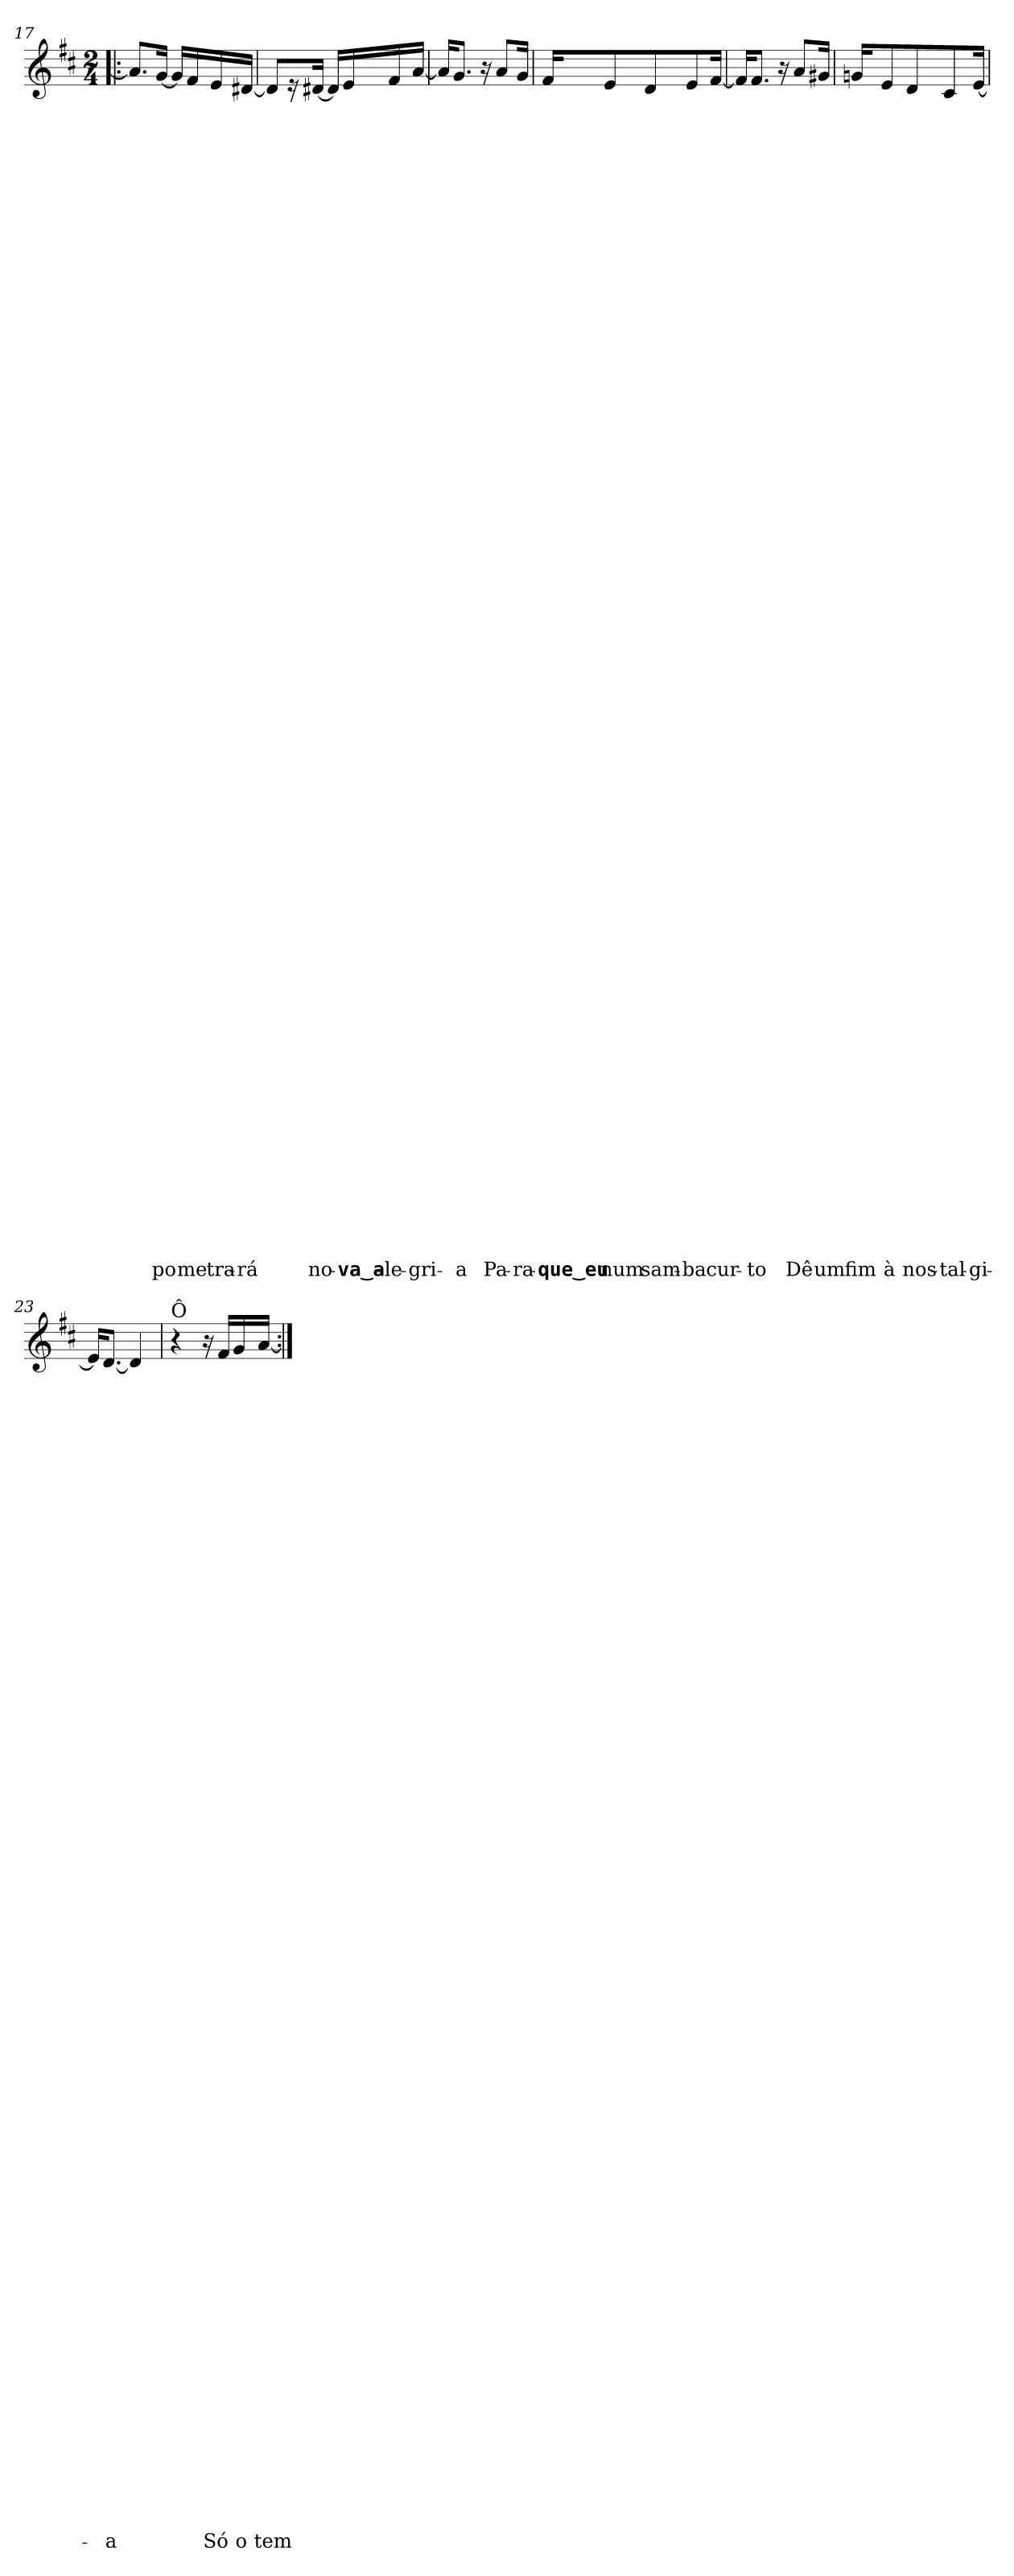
**kern	**text	**text	**text	**text	**text	**text	**text	**text	**text	**text	**text	**text	**text	**text	**text	**text	**text	**text	**text	**text	**text	**text	**text	**text	**text	**text	**text	**text	**text	**text	**text	**text	**text	**text	**text	**text	**text	**text	**text	**text	**text	**text	**text	**text	**text	**text	**text	**text	**text	**text	**text	**text	**text	**text	**text	**text	**text	**text	**text	**text	**text
*part1	*part1	*part1	*part1	*part1	*part1	*part1	*part1	*part1	*part1	*part1	*part1	*part1	*part1	*part1	*part1	*part1	*part1	*part1	*part1	*part1	*part1	*part1	*part1	*part1	*part1	*part1	*part1	*part1	*part1	*part1	*part1	*part1	*part1	*part1	*part1	*part1	*part1	*part1	*part1	*part1	*part1	*part1	*part1	*part1	*part1	*part1	*part1	*part1	*part1	*part1	*part1	*part1	*part1	*part1	*part1	*part1	*part1	*part1	*part1	*part1	*part1
*staff1	*staff1	*staff1	*staff1	*staff1	*staff1	*staff1	*staff1	*staff1	*staff1	*staff1	*staff1	*staff1	*staff1	*staff1	*staff1	*staff1	*staff1	*staff1	*staff1	*staff1	*staff1	*staff1	*staff1	*staff1	*staff1	*staff1	*staff1	*staff1	*staff1	*staff1	*staff1	*staff1	*staff1	*staff1	*staff1	*staff1	*staff1	*staff1	*staff1	*staff1	*staff1	*staff1	*staff1	*staff1	*staff1	*staff1	*staff1	*staff1	*staff1	*staff1	*staff1	*staff1	*staff1	*staff1	*staff1	*staff1	*staff1	*staff1	*staff1	*staff1	*staff1
*clefG2	*	*	*	*	*	*	*	*	*	*	*	*	*	*	*	*	*	*	*	*	*	*	*	*	*	*	*	*	*	*	*	*	*	*	*	*	*	*	*	*	*	*	*	*	*	*	*	*	*	*	*	*	*	*	*	*	*	*	*	*	*
*k[f#c#]	*	*	*	*	*	*	*	*	*	*	*	*	*	*	*	*	*	*	*	*	*	*	*	*	*	*	*	*	*	*	*	*	*	*	*	*	*	*	*	*	*	*	*	*	*	*	*	*	*	*	*	*	*	*	*	*	*	*	*	*	*
*D:	*	*	*	*	*	*	*	*	*	*	*	*	*	*	*	*	*	*	*	*	*	*	*	*	*	*	*	*	*	*	*	*	*	*	*	*	*	*	*	*	*	*	*	*	*	*	*	*	*	*	*	*	*	*	*	*	*	*	*	*	*
*M2/4	*	*	*	*	*	*	*	*	*	*	*	*	*	*	*	*	*	*	*	*	*	*	*	*	*	*	*	*	*	*	*	*	*	*	*	*	*	*	*	*	*	*	*	*	*	*	*	*	*	*	*	*	*	*	*	*	*	*	*	*	*
=17!|:	=17!|:	=17!|:	=17!|:	=17!|:	=17!|:	=17!|:	=17!|:	=17!|:	=17!|:	=17!|:	=17!|:	=17!|:	=17!|:	=17!|:	=17!|:	=17!|:	=17!|:	=17!|:	=17!|:	=17!|:	=17!|:	=17!|:	=17!|:	=17!|:	=17!|:	=17!|:	=17!|:	=17!|:	=17!|:	=17!|:	=17!|:	=17!|:	=17!|:	=17!|:	=17!|:	=17!|:	=17!|:	=17!|:	=17!|:	=17!|:	=17!|:	=17!|:	=17!|:	=17!|:	=17!|:	=17!|:	=17!|:	=17!|:	=17!|:	=17!|:	=17!|:	=17!|:	=17!|:	=17!|:	=17!|:	=17!|:	=17!|:	=17!|:	=17!|:	=17!|:	=17!|:
8.a/L]	.	.	.	.	.	.	.	.	.	.	.	.	.	.	.	.	.	.	.	.	.	.	.	.	.	.	.	.	.	.	.	.	.	.	.	.	.	.	.	.	.	.	.	.	.	.	.	.	.	.	.	.	.	.	.	.	.	.	.	.	.
!	!	!	!	!	!	!	!	!	!	!	!	!	!	!	!	!	!	!	!	!	!	!	!	!	!	!	!	!	!	!	!	!	!	!	!	!	!	!	!	!	!	!	!	!	!	!	!	!	!	!	!	!	!	!	!	!	!	!	!	!	!LO:LY:b
[16g/Jk	.	.	.	.	.	.	.	.	.	.	.	.	.	.	.	.	.	.	.	.	.	.	.	.	.	.	.	.	.	.	.	.	.	.	.	.	.	.	.	.	.	.	.	.	.	.	.	.	.	.	.	.	.	.	.	.	.	.	.	.	-po
16g/LL]	.	.	.	.	.	.	.	.	.	.	.	.	.	.	.	.	.	.	.	.	.	.	.	.	.	.	.	.	.	.	.	.	.	.	.	.	.	.	.	.	.	.	.	.	.	.	.	.	.	.	.	.	.	.	.	.	.	.	.	.	.
!	!	!	!	!	!	!	!	!	!	!	!	!	!	!	!	!	!	!	!	!	!	!	!	!	!	!	!	!	!	!	!	!	!	!	!	!	!	!	!	!	!	!	!	!	!	!	!	!	!	!	!	!	!	!	!	!	!	!	!	!	!LO:LY:b
16f#/	.	.	.	.	.	.	.	.	.	.	.	.	.	.	.	.	.	.	.	.	.	.	.	.	.	.	.	.	.	.	.	.	.	.	.	.	.	.	.	.	.	.	.	.	.	.	.	.	.	.	.	.	.	.	.	.	.	.	.	.	me
!	!	!	!	!	!	!	!	!	!	!	!	!	!	!	!	!	!	!	!	!	!	!	!	!	!	!	!	!	!	!	!	!	!	!	!	!	!	!	!	!	!	!	!	!	!	!	!	!	!	!	!	!	!	!	!	!	!	!	!	!	!LO:LY:b
16e/	.	.	.	.	.	.	.	.	.	.	.	.	.	.	.	.	.	.	.	.	.	.	.	.	.	.	.	.	.	.	.	.	.	.	.	.	.	.	.	.	.	.	.	.	.	.	.	.	.	.	.	.	.	.	.	.	.	.	.	.	tra-
!	!	!	!	!	!	!	!	!	!	!	!	!	!	!	!	!	!	!	!	!	!	!	!	!	!	!	!	!	!	!	!	!	!	!	!	!	!	!	!	!	!	!	!	!	!	!	!	!	!	!	!	!	!	!	!	!	!	!	!	!	!LO:LY:b
[16d#X/JJ	.	.	.	.	.	.	.	.	.	.	.	.	.	.	.	.	.	.	.	.	.	.	.	.	.	.	.	.	.	.	.	.	.	.	.	.	.	.	.	.	.	.	.	.	.	.	.	.	.	.	.	.	.	.	.	.	.	.	.	.	-rá
=18	=18	=18	=18	=18	=18	=18	=18	=18	=18	=18	=18	=18	=18	=18	=18	=18	=18	=18	=18	=18	=18	=18	=18	=18	=18	=18	=18	=18	=18	=18	=18	=18	=18	=18	=18	=18	=18	=18	=18	=18	=18	=18	=18	=18	=18	=18	=18	=18	=18	=18	=18	=18	=18	=18	=18	=18	=18	=18	=18	=18	=18
8d#/L]	.	.	.	.	.	.	.	.	.	.	.	.	.	.	.	.	.	.	.	.	.	.	.	.	.	.	.	.	.	.	.	.	.	.	.	.	.	.	.	.	.	.	.	.	.	.	.	.	.	.	.	.	.	.	.	.	.	.	.	.	.
16r	.	.	.	.	.	.	.	.	.	.	.	.	.	.	.	.	.	.	.	.	.	.	.	.	.	.	.	.	.	.	.	.	.	.	.	.	.	.	.	.	.	.	.	.	.	.	.	.	.	.	.	.	.	.	.	.	.	.	.	.	.
!	!	!	!	!	!	!	!	!	!	!	!	!	!	!	!	!	!	!	!	!	!	!	!	!	!	!	!	!	!	!	!	!	!	!	!	!	!	!	!	!	!	!	!	!	!	!	!	!	!	!	!	!	!	!	!	!	!	!	!	!	!LO:LY:b
[16d#X/Jk	.	.	.	.	.	.	.	.	.	.	.	.	.	.	.	.	.	.	.	.	.	.	.	.	.	.	.	.	.	.	.	.	.	.	.	.	.	.	.	.	.	.	.	.	.	.	.	.	.	.	.	.	.	.	.	.	.	.	.	.	no-
16d#/LL]	.	.	.	.	.	.	.	.	.	.	.	.	.	.	.	.	.	.	.	.	.	.	.	.	.	.	.	.	.	.	.	.	.	.	.	.	.	.	.	.	.	.	.	.	.	.	.	.	.	.	.	.	.	.	.	.	.	.	.	.	.
!	!	!	!	!	!	!	!	!	!	!	!	!	!	!	!	!	!	!	!	!	!	!	!	!	!	!	!	!	!	!	!	!	!	!	!	!	!	!	!	!	!	!	!	!	!	!	!	!	!	!	!	!	!	!	!	!	!	!	!	!	!LO:LY:b
16e/	.	.	.	.	.	.	.	.	.	.	.	.	.	.	.	.	.	.	.	.	.	.	.	.	.	.	.	.	.	.	.	.	.	.	.	.	.	.	.	.	.	.	.	.	.	.	.	.	.	.	.	.	.	.	.	.	.	.	.	.	-va‿a-
!	!	!	!	!	!	!	!	!	!	!	!	!	!	!	!	!	!	!	!	!	!	!	!	!	!	!	!	!	!	!	!	!	!	!	!	!	!	!	!	!	!	!	!	!	!	!	!	!	!	!	!	!	!	!	!	!	!	!	!	!	!LO:LY:b
16f#/	.	.	.	.	.	.	.	.	.	.	.	.	.	.	.	.	.	.	.	.	.	.	.	.	.	.	.	.	.	.	.	.	.	.	.	.	.	.	.	.	.	.	.	.	.	.	.	.	.	.	.	.	.	.	.	.	.	.	.	.	-le-
!	!	!	!	!	!	!	!	!	!	!	!	!	!	!	!	!	!	!	!	!	!	!	!	!	!	!	!	!	!	!	!	!	!	!	!	!	!	!	!	!	!	!	!	!	!	!	!	!	!	!	!	!	!	!	!	!	!	!	!	!	!LO:LY:b
[16a/JJ	.	.	.	.	.	.	.	.	.	.	.	.	.	.	.	.	.	.	.	.	.	.	.	.	.	.	.	.	.	.	.	.	.	.	.	.	.	.	.	.	.	.	.	.	.	.	.	.	.	.	.	.	.	.	.	.	.	.	.	.	-gri-
!!LO:LB:g=z
=19	=19	=19	=19	=19	=19	=19	=19	=19	=19	=19	=19	=19	=19	=19	=19	=19	=19	=19	=19	=19	=19	=19	=19	=19	=19	=19	=19	=19	=19	=19	=19	=19	=19	=19	=19	=19	=19	=19	=19	=19	=19	=19	=19	=19	=19	=19	=19	=19	=19	=19	=19	=19	=19	=19	=19	=19	=19	=19	=19	=19	=19
16a/KL]	.	.	.	.	.	.	.	.	.	.	.	.	.	.	.	.	.	.	.	.	.	.	.	.	.	.	.	.	.	.	.	.	.	.	.	.	.	.	.	.	.	.	.	.	.	.	.	.	.	.	.	.	.	.	.	.	.	.	.	.	.
!	!	!	!	!	!	!	!	!	!	!	!	!	!	!	!	!	!	!	!	!	!	!	!	!	!	!	!	!	!	!	!	!	!	!	!	!	!	!	!	!	!	!	!	!	!	!	!	!	!	!	!	!	!	!	!	!	!	!	!	!	!LO:LY:b
8.g/J	.	.	.	.	.	.	.	.	.	.	.	.	.	.	.	.	.	.	.	.	.	.	.	.	.	.	.	.	.	.	.	.	.	.	.	.	.	.	.	.	.	.	.	.	.	.	.	.	.	.	.	.	.	.	.	.	.	.	.	.	-a
16r	.	.	.	.	.	.	.	.	.	.	.	.	.	.	.	.	.	.	.	.	.	.	.	.	.	.	.	.	.	.	.	.	.	.	.	.	.	.	.	.	.	.	.	.	.	.	.	.	.	.	.	.	.	.	.	.	.	.	.	.	.
!	!	!	!	!	!	!	!	!	!	!	!	!	!	!	!	!	!	!	!	!	!	!	!	!	!	!	!	!	!	!	!	!	!	!	!	!	!	!	!	!	!	!	!	!	!	!	!	!	!	!	!	!	!	!	!	!	!	!	!	!	!LO:LY:b
8a/L	.	.	.	.	.	.	.	.	.	.	.	.	.	.	.	.	.	.	.	.	.	.	.	.	.	.	.	.	.	.	.	.	.	.	.	.	.	.	.	.	.	.	.	.	.	.	.	.	.	.	.	.	.	.	.	.	.	.	.	.	Pa-
!	!	!	!	!	!	!	!	!	!	!	!	!	!	!	!	!	!	!	!	!	!	!	!	!	!	!	!	!	!	!	!	!	!	!	!	!	!	!	!	!	!	!	!	!	!	!	!	!	!	!	!	!	!	!	!	!	!	!	!	!	!LO:LY:b
16g/Jk	.	.	.	.	.	.	.	.	.	.	.	.	.	.	.	.	.	.	.	.	.	.	.	.	.	.	.	.	.	.	.	.	.	.	.	.	.	.	.	.	.	.	.	.	.	.	.	.	.	.	.	.	.	.	.	.	.	.	.	.	-ra-
=20	=20	=20	=20	=20	=20	=20	=20	=20	=20	=20	=20	=20	=20	=20	=20	=20	=20	=20	=20	=20	=20	=20	=20	=20	=20	=20	=20	=20	=20	=20	=20	=20	=20	=20	=20	=20	=20	=20	=20	=20	=20	=20	=20	=20	=20	=20	=20	=20	=20	=20	=20	=20	=20	=20	=20	=20	=20	=20	=20	=20	=20
!	!	!	!	!	!	!	!	!	!	!	!	!	!	!	!	!	!	!	!	!	!	!	!	!	!	!	!	!	!	!	!	!	!	!	!	!	!	!	!	!	!	!	!	!	!	!	!	!	!	!	!	!	!	!	!	!	!	!	!	!	!LO:LY:b
16f#/KL	.	.	.	.	.	.	.	.	.	.	.	.	.	.	.	.	.	.	.	.	.	.	.	.	.	.	.	.	.	.	.	.	.	.	.	.	.	.	.	.	.	.	.	.	.	.	.	.	.	.	.	.	.	.	.	.	.	.	.	.	-que‿eu
!	!	!	!	!	!	!	!	!	!	!	!	!	!	!	!	!	!	!	!	!	!	!	!	!	!	!	!	!	!	!	!	!	!	!	!	!	!	!	!	!	!	!	!	!	!	!	!	!	!	!	!	!	!	!	!	!	!	!	!	!	!LO:LY:b
8e/	.	.	.	.	.	.	.	.	.	.	.	.	.	.	.	.	.	.	.	.	.	.	.	.	.	.	.	.	.	.	.	.	.	.	.	.	.	.	.	.	.	.	.	.	.	.	.	.	.	.	.	.	.	.	.	.	.	.	.	.	num
!	!	!	!	!	!	!	!	!	!	!	!	!	!	!	!	!	!	!	!	!	!	!	!	!	!	!	!	!	!	!	!	!	!	!	!	!	!	!	!	!	!	!	!	!	!	!	!	!	!	!	!	!	!	!	!	!	!	!	!	!	!LO:LY:b
8d/	.	.	.	.	.	.	.	.	.	.	.	.	.	.	.	.	.	.	.	.	.	.	.	.	.	.	.	.	.	.	.	.	.	.	.	.	.	.	.	.	.	.	.	.	.	.	.	.	.	.	.	.	.	.	.	.	.	.	.	.	sam-
!	!	!	!	!	!	!	!	!	!	!	!	!	!	!	!	!	!	!	!	!	!	!	!	!	!	!	!	!	!	!	!	!	!	!	!	!	!	!	!	!	!	!	!	!	!	!	!	!	!	!	!	!	!	!	!	!	!	!	!	!	!LO:LY:b
8e/	.	.	.	.	.	.	.	.	.	.	.	.	.	.	.	.	.	.	.	.	.	.	.	.	.	.	.	.	.	.	.	.	.	.	.	.	.	.	.	.	.	.	.	.	.	.	.	.	.	.	.	.	.	.	.	.	.	.	.	.	-ba
!	!	!	!	!	!	!	!	!	!	!	!	!	!	!	!	!	!	!	!	!	!	!	!	!	!	!	!	!	!	!	!	!	!	!	!	!	!	!	!	!	!	!	!	!	!	!	!	!	!	!	!	!	!	!	!	!	!	!	!	!	!LO:LY:b
[16f#/Jk	.	.	.	.	.	.	.	.	.	.	.	.	.	.	.	.	.	.	.	.	.	.	.	.	.	.	.	.	.	.	.	.	.	.	.	.	.	.	.	.	.	.	.	.	.	.	.	.	.	.	.	.	.	.	.	.	.	.	.	.	cur-
=21	=21	=21	=21	=21	=21	=21	=21	=21	=21	=21	=21	=21	=21	=21	=21	=21	=21	=21	=21	=21	=21	=21	=21	=21	=21	=21	=21	=21	=21	=21	=21	=21	=21	=21	=21	=21	=21	=21	=21	=21	=21	=21	=21	=21	=21	=21	=21	=21	=21	=21	=21	=21	=21	=21	=21	=21	=21	=21	=21	=21	=21
16f#/KL]	.	.	.	.	.	.	.	.	.	.	.	.	.	.	.	.	.	.	.	.	.	.	.	.	.	.	.	.	.	.	.	.	.	.	.	.	.	.	.	.	.	.	.	.	.	.	.	.	.	.	.	.	.	.	.	.	.	.	.	.	.
!	!	!	!	!	!	!	!	!	!	!	!	!	!	!	!	!	!	!	!	!	!	!	!	!	!	!	!	!	!	!	!	!	!	!	!	!	!	!	!	!	!	!	!	!	!	!	!	!	!	!	!	!	!	!	!	!	!	!	!	!	!LO:LY:b
8.f#/J	.	.	.	.	.	.	.	.	.	.	.	.	.	.	.	.	.	.	.	.	.	.	.	.	.	.	.	.	.	.	.	.	.	.	.	.	.	.	.	.	.	.	.	.	.	.	.	.	.	.	.	.	.	.	.	.	.	.	.	.	-to
16r	.	.	.	.	.	.	.	.	.	.	.	.	.	.	.	.	.	.	.	.	.	.	.	.	.	.	.	.	.	.	.	.	.	.	.	.	.	.	.	.	.	.	.	.	.	.	.	.	.	.	.	.	.	.	.	.	.	.	.	.	.
!	!	!	!	!	!	!	!	!	!	!	!	!	!	!	!	!	!	!	!	!	!	!	!	!	!	!	!	!	!	!	!	!	!	!	!	!	!	!	!	!	!	!	!	!	!	!	!	!	!	!	!	!	!	!	!	!	!	!	!	!	!LO:LY:b
8a/L	.	.	.	.	.	.	.	.	.	.	.	.	.	.	.	.	.	.	.	.	.	.	.	.	.	.	.	.	.	.	.	.	.	.	.	.	.	.	.	.	.	.	.	.	.	.	.	.	.	.	.	.	.	.	.	.	.	.	.	.	Dê
!	!	!	!	!	!	!	!	!	!	!	!	!	!	!	!	!	!	!	!	!	!	!	!	!	!	!	!	!	!	!	!	!	!	!	!	!	!	!	!	!	!	!	!	!	!	!	!	!	!	!	!	!	!	!	!	!	!	!	!	!	!LO:LY:b
16g#X/Jk	.	.	.	.	.	.	.	.	.	.	.	.	.	.	.	.	.	.	.	.	.	.	.	.	.	.	.	.	.	.	.	.	.	.	.	.	.	.	.	.	.	.	.	.	.	.	.	.	.	.	.	.	.	.	.	.	.	.	.	.	um
=22	=22	=22	=22	=22	=22	=22	=22	=22	=22	=22	=22	=22	=22	=22	=22	=22	=22	=22	=22	=22	=22	=22	=22	=22	=22	=22	=22	=22	=22	=22	=22	=22	=22	=22	=22	=22	=22	=22	=22	=22	=22	=22	=22	=22	=22	=22	=22	=22	=22	=22	=22	=22	=22	=22	=22	=22	=22	=22	=22	=22	=22
!	!	!	!	!	!	!	!	!	!	!	!	!	!	!	!	!	!	!	!	!	!	!	!	!	!	!	!	!	!	!	!	!	!	!	!	!	!	!	!	!	!	!	!	!	!	!	!	!	!	!	!	!	!	!	!	!	!	!	!	!	!LO:LY:b
16gn/KL	.	.	.	.	.	.	.	.	.	.	.	.	.	.	.	.	.	.	.	.	.	.	.	.	.	.	.	.	.	.	.	.	.	.	.	.	.	.	.	.	.	.	.	.	.	.	.	.	.	.	.	.	.	.	.	.	.	.	.	.	fim
!	!	!	!	!	!	!	!	!	!	!	!	!	!	!	!	!	!	!	!	!	!	!	!	!	!	!	!	!	!	!	!	!	!	!	!	!	!	!	!	!	!	!	!	!	!	!	!	!	!	!	!	!	!	!	!	!	!	!	!	!	!LO:LY:b
8e/	.	.	.	.	.	.	.	.	.	.	.	.	.	.	.	.	.	.	.	.	.	.	.	.	.	.	.	.	.	.	.	.	.	.	.	.	.	.	.	.	.	.	.	.	.	.	.	.	.	.	.	.	.	.	.	.	.	.	.	.	à
!	!	!	!	!	!	!	!	!	!	!	!	!	!	!	!	!	!	!	!	!	!	!	!	!	!	!	!	!	!	!	!	!	!	!	!	!	!	!	!	!	!	!	!	!	!	!	!	!	!	!	!	!	!	!	!	!	!	!	!	!	!LO:LY:b
8d/	.	.	.	.	.	.	.	.	.	.	.	.	.	.	.	.	.	.	.	.	.	.	.	.	.	.	.	.	.	.	.	.	.	.	.	.	.	.	.	.	.	.	.	.	.	.	.	.	.	.	.	.	.	.	.	.	.	.	.	.	nos-
!	!	!	!	!	!	!	!	!	!	!	!	!	!	!	!	!	!	!	!	!	!	!	!	!	!	!	!	!	!	!	!	!	!	!	!	!	!	!	!	!	!	!	!	!	!	!	!	!	!	!	!	!	!	!	!	!	!	!	!	!	!LO:LY:b
8c#/	.	.	.	.	.	.	.	.	.	.	.	.	.	.	.	.	.	.	.	.	.	.	.	.	.	.	.	.	.	.	.	.	.	.	.	.	.	.	.	.	.	.	.	.	.	.	.	.	.	.	.	.	.	.	.	.	.	.	.	.	-tal-
!	!	!	!	!	!	!	!	!	!	!	!	!	!	!	!	!	!	!	!	!	!	!	!	!	!	!	!	!	!	!	!	!	!	!	!	!	!	!	!	!	!	!	!	!	!	!	!	!	!	!	!	!	!	!	!	!	!	!	!	!	!LO:LY:b
[16e/Jk	.	.	.	.	.	.	.	.	.	.	.	.	.	.	.	.	.	.	.	.	.	.	.	.	.	.	.	.	.	.	.	.	.	.	.	.	.	.	.	.	.	.	.	.	.	.	.	.	.	.	.	.	.	.	.	.	.	.	.	.	-gi-
=23	=23	=23	=23	=23	=23	=23	=23	=23	=23	=23	=23	=23	=23	=23	=23	=23	=23	=23	=23	=23	=23	=23	=23	=23	=23	=23	=23	=23	=23	=23	=23	=23	=23	=23	=23	=23	=23	=23	=23	=23	=23	=23	=23	=23	=23	=23	=23	=23	=23	=23	=23	=23	=23	=23	=23	=23	=23	=23	=23	=23	=23
16e/KL]	.	.	.	.	.	.	.	.	.	.	.	.	.	.	.	.	.	.	.	.	.	.	.	.	.	.	.	.	.	.	.	.	.	.	.	.	.	.	.	.	.	.	.	.	.	.	.	.	.	.	.	.	.	.	.	.	.	.	.	.	.
!	!	!	!	!	!	!	!	!	!	!	!	!	!	!	!	!	!	!	!	!	!	!	!	!	!	!	!	!	!	!	!	!	!	!	!	!	!	!	!	!	!	!	!	!	!	!	!	!	!	!	!	!	!	!	!	!	!	!	!	!	!LO:LY:b
[8.d/J	.	.	.	.	.	.	.	.	.	.	.	.	.	.	.	.	.	.	.	.	.	.	.	.	.	.	.	.	.	.	.	.	.	.	.	.	.	.	.	.	.	.	.	.	.	.	.	.	.	.	.	.	.	.	.	.	.	.	.	.	-a
4d/]	.	.	.	.	.	.	.	.	.	.	.	.	.	.	.	.	.	.	.	.	.	.	.	.	.	.	.	.	.	.	.	.	.	.	.	.	.	.	.	.	.	.	.	.	.	.	.	.	.	.	.	.	.	.	.	.	.	.	.	.	.
=24	=24	=24	=24	=24	=24	=24	=24	=24	=24	=24	=24	=24	=24	=24	=24	=24	=24	=24	=24	=24	=24	=24	=24	=24	=24	=24	=24	=24	=24	=24	=24	=24	=24	=24	=24	=24	=24	=24	=24	=24	=24	=24	=24	=24	=24	=24	=24	=24	=24	=24	=24	=24	=24	=24	=24	=24	=24	=24	=24	=24	=24
!LO:TX:a:t=Ô	!	!	!	!	!	!	!	!	!	!	!	!	!	!	!	!	!	!	!	!	!	!	!	!	!	!	!	!	!	!	!	!	!	!	!	!	!	!	!	!	!	!	!	!	!	!	!	!	!	!	!	!	!	!	!	!	!	!	!	!	!
4r	.	.	.	.	.	.	.	.	.	.	.	.	.	.	.	.	.	.	.	.	.	.	.	.	.	.	.	.	.	.	.	.	.	.	.	.	.	.	.	.	.	.	.	.	.	.	.	.	.	.	.	.	.	.	.	.	.	.	.	.	.
16r	.	.	.	.	.	.	.	.	.	.	.	.	.	.	.	.	.	.	.	.	.	.	.	.	.	.	.	.	.	.	.	.	.	.	.	.	.	.	.	.	.	.	.	.	.	.	.	.	.	.	.	.	.	.	.	.	.	.	.	.	.
!	!	!	!	!	!	!	!	!	!	!	!	!	!	!	!	!	!	!	!	!	!	!	!	!	!	!	!	!	!	!	!	!	!	!	!	!	!	!	!	!	!	!	!	!	!	!	!	!	!	!	!	!	!	!	!	!	!	!	!	!	!LO:LY:b
16f#/LL	.	.	.	.	.	.	.	.	.	.	.	.	.	.	.	.	.	.	.	.	.	.	.	.	.	.	.	.	.	.	.	.	.	.	.	.	.	.	.	.	.	.	.	.	.	.	.	.	.	.	.	.	.	.	.	.	.	.	.	.	Só
!	!	!	!	!	!	!	!	!	!	!	!	!	!	!	!	!	!	!	!	!	!	!	!	!	!	!	!	!	!	!	!	!	!	!	!	!	!	!	!	!	!	!	!	!	!	!	!	!	!	!	!	!	!	!	!	!	!	!	!	!	!LO:LY:b
16g/	.	.	.	.	.	.	.	.	.	.	.	.	.	.	.	.	.	.	.	.	.	.	.	.	.	.	.	.	.	.	.	.	.	.	.	.	.	.	.	.	.	.	.	.	.	.	.	.	.	.	.	.	.	.	.	.	.	.	.	.	o
!	!	!	!	!	!	!	!	!	!	!	!	!	!	!	!	!	!	!	!	!	!	!	!	!	!	!	!	!	!	!	!	!	!	!	!	!	!	!	!	!	!	!	!	!	!	!	!	!	!	!	!	!	!	!	!	!	!	!	!	!	!LO:LY:b
[16a/JJ	.	.	.	.	.	.	.	.	.	.	.	.	.	.	.	.	.	.	.	.	.	.	.	.	.	.	.	.	.	.	.	.	.	.	.	.	.	.	.	.	.	.	.	.	.	.	.	.	.	.	.	.	.	.	.	.	.	.	.	.	tem-
=:|!	=:|!	=:|!	=:|!	=:|!	=:|!	=:|!	=:|!	=:|!	=:|!	=:|!	=:|!	=:|!	=:|!	=:|!	=:|!	=:|!	=:|!	=:|!	=:|!	=:|!	=:|!	=:|!	=:|!	=:|!	=:|!	=:|!	=:|!	=:|!	=:|!	=:|!	=:|!	=:|!	=:|!	=:|!	=:|!	=:|!	=:|!	=:|!	=:|!	=:|!	=:|!	=:|!	=:|!	=:|!	=:|!	=:|!	=:|!	=:|!	=:|!	=:|!	=:|!	=:|!	=:|!	=:|!	=:|!	=:|!	=:|!	=:|!	=:|!	=:|!	=:|!
*-	*-	*-	*-	*-	*-	*-	*-	*-	*-	*-	*-	*-	*-	*-	*-	*-	*-	*-	*-	*-	*-	*-	*-	*-	*-	*-	*-	*-	*-	*-	*-	*-	*-	*-	*-	*-	*-	*-	*-	*-	*-	*-	*-	*-	*-	*-	*-	*-	*-	*-	*-	*-	*-	*-	*-	*-	*-	*-	*-	*-	*-
